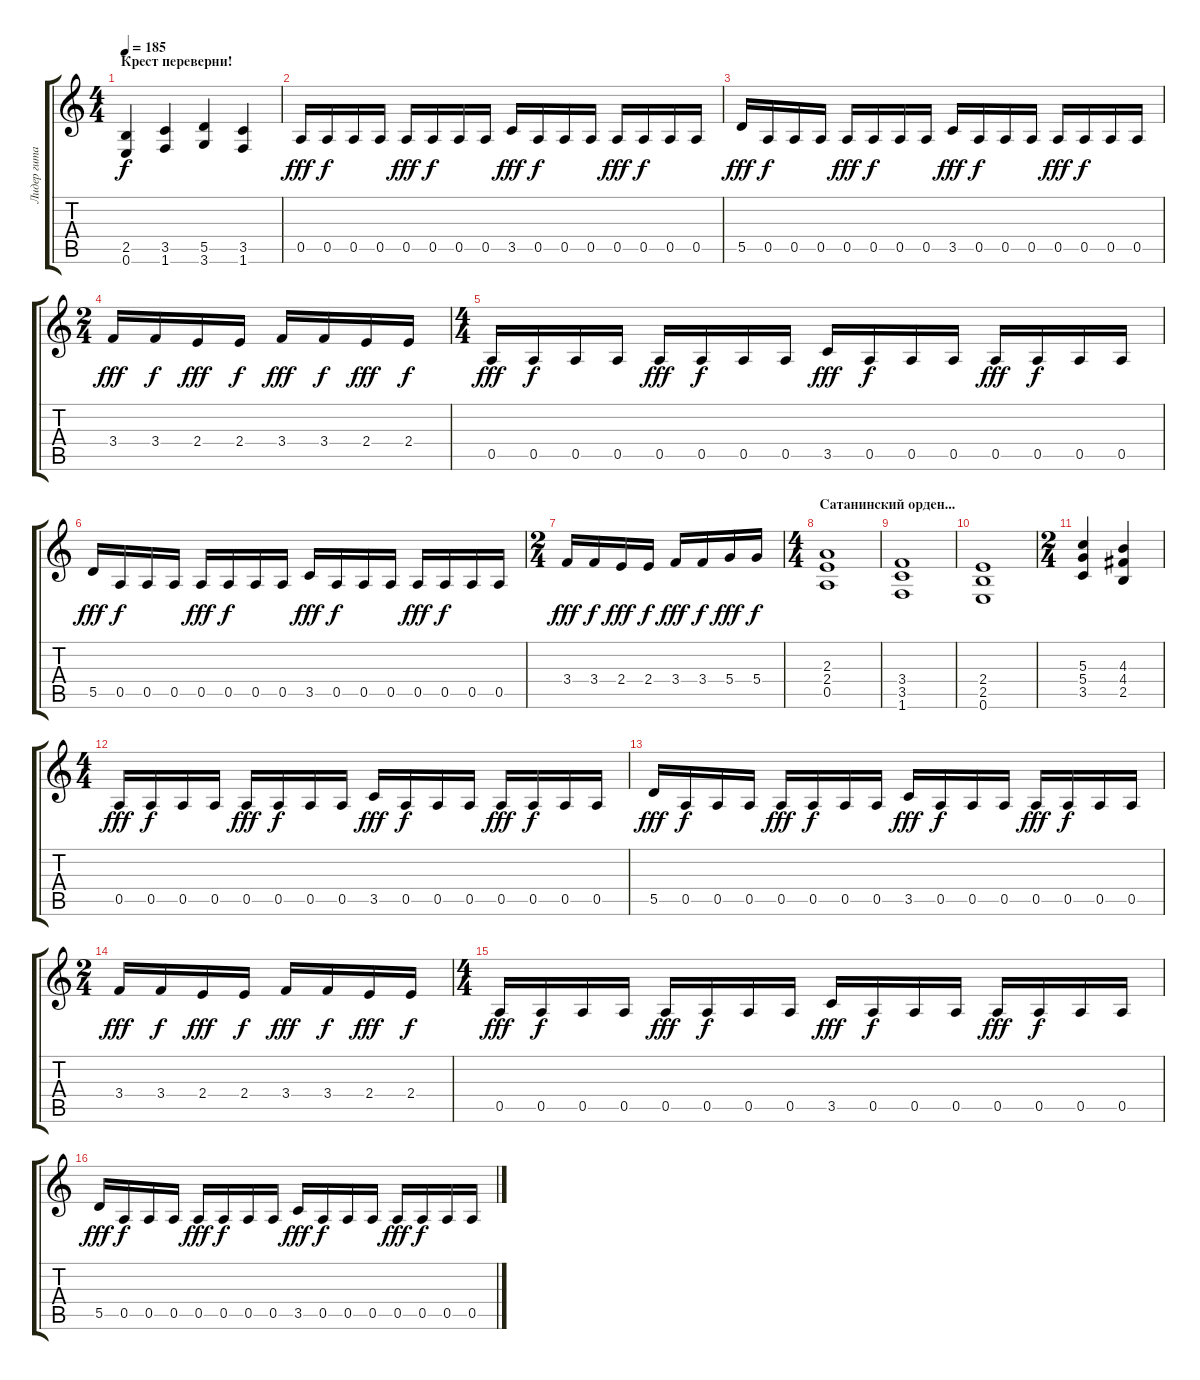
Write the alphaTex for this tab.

\track ("Лидер гитара" "Лидер гита") {instrument overdrivenguitar}
\staff {score tabs}
\tuning (E4 B3 G3 D3 A2 E2) {hide}
\ts (4 4)
\section ("" "Крест переверни!")
\tempo 185
\clef g2
\ks c
(2.5 0.6).4{dy f} (3.5 1.6).4 (5.5 3.6).4 (3.5 1.6).4 |
0.5.16{dy fff} 0.5.16{dy f} 0.5.16 0.5.16 0.5.16{dy fff} 0.5.16{dy f} 0.5.16 0.5.16 3.5.16{dy fff} 0.5.16{dy f} 0.5.16 0.5.16 0.5.16{dy fff} 0.5.16{dy f} 0.5.16 0.5.16 |
5.5.16{dy fff} 0.5.16{dy f} 0.5.16 0.5.16 0.5.16{dy fff} 0.5.16{dy f} 0.5.16 0.5.16 3.5.16{dy fff} 0.5.16{dy f} 0.5.16 0.5.16 0.5.16{dy fff} 0.5.16{dy f} 0.5.16 0.5.16 |
\ts (2 4)
3.4.16{dy fff} 3.4.16{dy f} 2.4.16{dy fff} 2.4.16{dy f} 3.4.16{dy fff} 3.4.16{dy f} 2.4.16{dy fff} 2.4.16{dy f} |
\ts (4 4)
0.5.16{dy fff} 0.5.16{dy f} 0.5.16 0.5.16 0.5.16{dy fff} 0.5.16{dy f} 0.5.16 0.5.16 3.5.16{dy fff} 0.5.16{dy f} 0.5.16 0.5.16 0.5.16{dy fff} 0.5.16{dy f} 0.5.16 0.5.16 |
5.5.16{dy fff} 0.5.16{dy f} 0.5.16 0.5.16 0.5.16{dy fff} 0.5.16{dy f} 0.5.16 0.5.16 3.5.16{dy fff} 0.5.16{dy f} 0.5.16 0.5.16 0.5.16{dy fff} 0.5.16{dy f} 0.5.16 0.5.16 |
\ts (2 4)
3.4.16{dy fff} 3.4.16{dy f} 2.4.16{dy fff} 2.4.16{dy f} 3.4.16{dy fff} 3.4.16{dy f} 5.4.16{dy fff} 5.4.16{dy f} |
\ts (4 4)
\section ("" "Сатанинский орден...")
(2.3 2.4 0.5).1 |
(3.4 3.5 1.6).1 |
(2.4 2.5 0.6).1 |
\ts (2 4)
(5.3 5.4 3.5).4 (4.3 4.4 2.5).4 |
\ts (4 4)
0.5.16{dy fff} 0.5.16{dy f} 0.5.16 0.5.16 0.5.16{dy fff} 0.5.16{dy f} 0.5.16 0.5.16 3.5.16{dy fff} 0.5.16{dy f} 0.5.16 0.5.16 0.5.16{dy fff} 0.5.16{dy f} 0.5.16 0.5.16 |
5.5.16{dy fff} 0.5.16{dy f} 0.5.16 0.5.16 0.5.16{dy fff} 0.5.16{dy f} 0.5.16 0.5.16 3.5.16{dy fff} 0.5.16{dy f} 0.5.16 0.5.16 0.5.16{dy fff} 0.5.16{dy f} 0.5.16 0.5.16 |
\ts (2 4)
3.4.16{dy fff} 3.4.16{dy f} 2.4.16{dy fff} 2.4.16{dy f} 3.4.16{dy fff} 3.4.16{dy f} 2.4.16{dy fff} 2.4.16{dy f} |
\ts (4 4)
0.5.16{dy fff} 0.5.16{dy f} 0.5.16 0.5.16 0.5.16{dy fff} 0.5.16{dy f} 0.5.16 0.5.16 3.5.16{dy fff} 0.5.16{dy f} 0.5.16 0.5.16 0.5.16{dy fff} 0.5.16{dy f} 0.5.16 0.5.16 |
5.5.16{dy fff} 0.5.16{dy f} 0.5.16 0.5.16 0.5.16{dy fff} 0.5.16{dy f} 0.5.16 0.5.16 3.5.16{dy fff} 0.5.16{dy f} 0.5.16 0.5.16 0.5.16{dy fff} 0.5.16{dy f} 0.5.16 0.5.16
